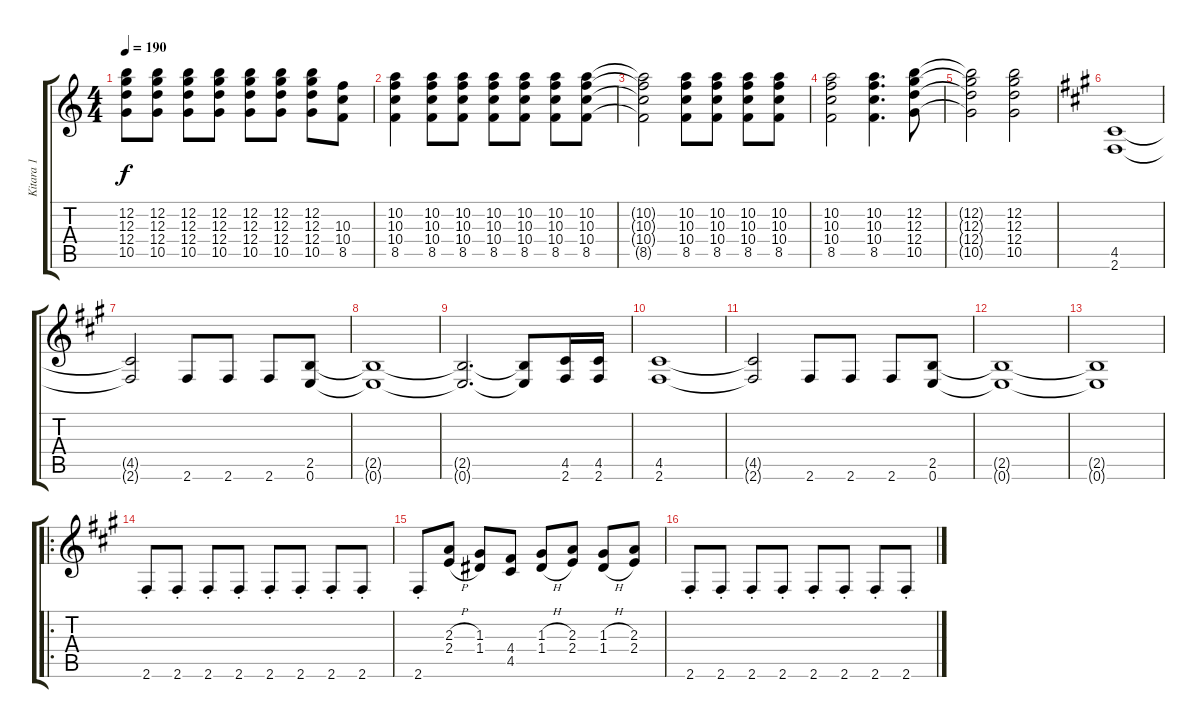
\track ("Kitara 1" "Kitara 1") {instrument distortionguitar}
\staff {score tabs}
\tuning (E4 B3 G3 D3 A2 E2) {hide}
\ts (4 4)
\tempo 190
\clef g2
\ks c
(12.2{t} 12.3{t} 12.4{t} 10.5{t}).8{dy f} (12.2 12.3 12.4 10.5).8 (12.2 12.3 12.4 10.5).8 (12.2 12.3 12.4 10.5).8 (12.2 12.3 12.4 10.5).8 (12.2 12.3 12.4 10.5).8 (12.2 12.3 12.4 10.5).8 (10.3 10.4 8.5).8 |
(10.2 10.3 10.4 8.5).4 (10.2 10.3 10.4 8.5).8 (10.2 10.3 10.4 8.5).8 (10.2 10.3 10.4 8.5).8 (10.2 10.3 10.4 8.5).8 (10.2 10.3 10.4 8.5).8 (10.2 10.3 10.4 8.5).8 |
(10.2{t} 10.3{t} 10.4{t} 8.5{t}).2 (10.2 10.3 10.4 8.5).8 (10.2 10.3 10.4 8.5).8 (10.2 10.3 10.4 8.5).8 (10.2 10.3 10.4 8.5).8 |
(10.2 10.3 10.4 8.5).2 (10.2 10.3 10.4 8.5).4{d} (12.2 12.3 12.4 10.5).8 |
(12.2{t} 12.3{t} 12.4{t} 10.5{t}).2 (12.2 12.3 12.4 10.5).2 |
\ks a
(4.5 2.6).1 |
(4.5{t} 2.6{t}).2 2.6.8 2.6.8 2.6.8 (2.5 0.6).8 |
(2.5{t} 0.6{t}).1 |
(2.5{t} 0.6{t}).2{d} (2.5{t} 0.6{t}).8 (4.5 2.6).16 (4.5 2.6).16 |
(4.5 2.6).1 |
(4.5{t} 2.6{t}).2 2.6.8 2.6.8 2.6.8 (2.5 0.6).8 |
(2.5{t} 0.6{t}).1 |
(2.5{t} 0.6{t}).1 |
\ro
2.6{st}.8 2.6{st}.8 2.6{st}.8 2.6{st}.8 2.6{st}.8 2.6{st}.8 2.6{st}.8 2.6{st}.8 |
2.6{st}.8 (2.3{h} 2.4{h}).8 (1.3 1.4).8 (4.4 4.5).8 (1.3{h} 1.4{h}).8 (2.3 2.4).8 (1.3{h} 1.4{h}).8 (2.3 2.4).8 |
2.6{st}.8 2.6{st}.8 2.6{st}.8 2.6{st}.8 2.6{st}.8 2.6{st}.8 2.6{st}.8 2.6{st}.8
